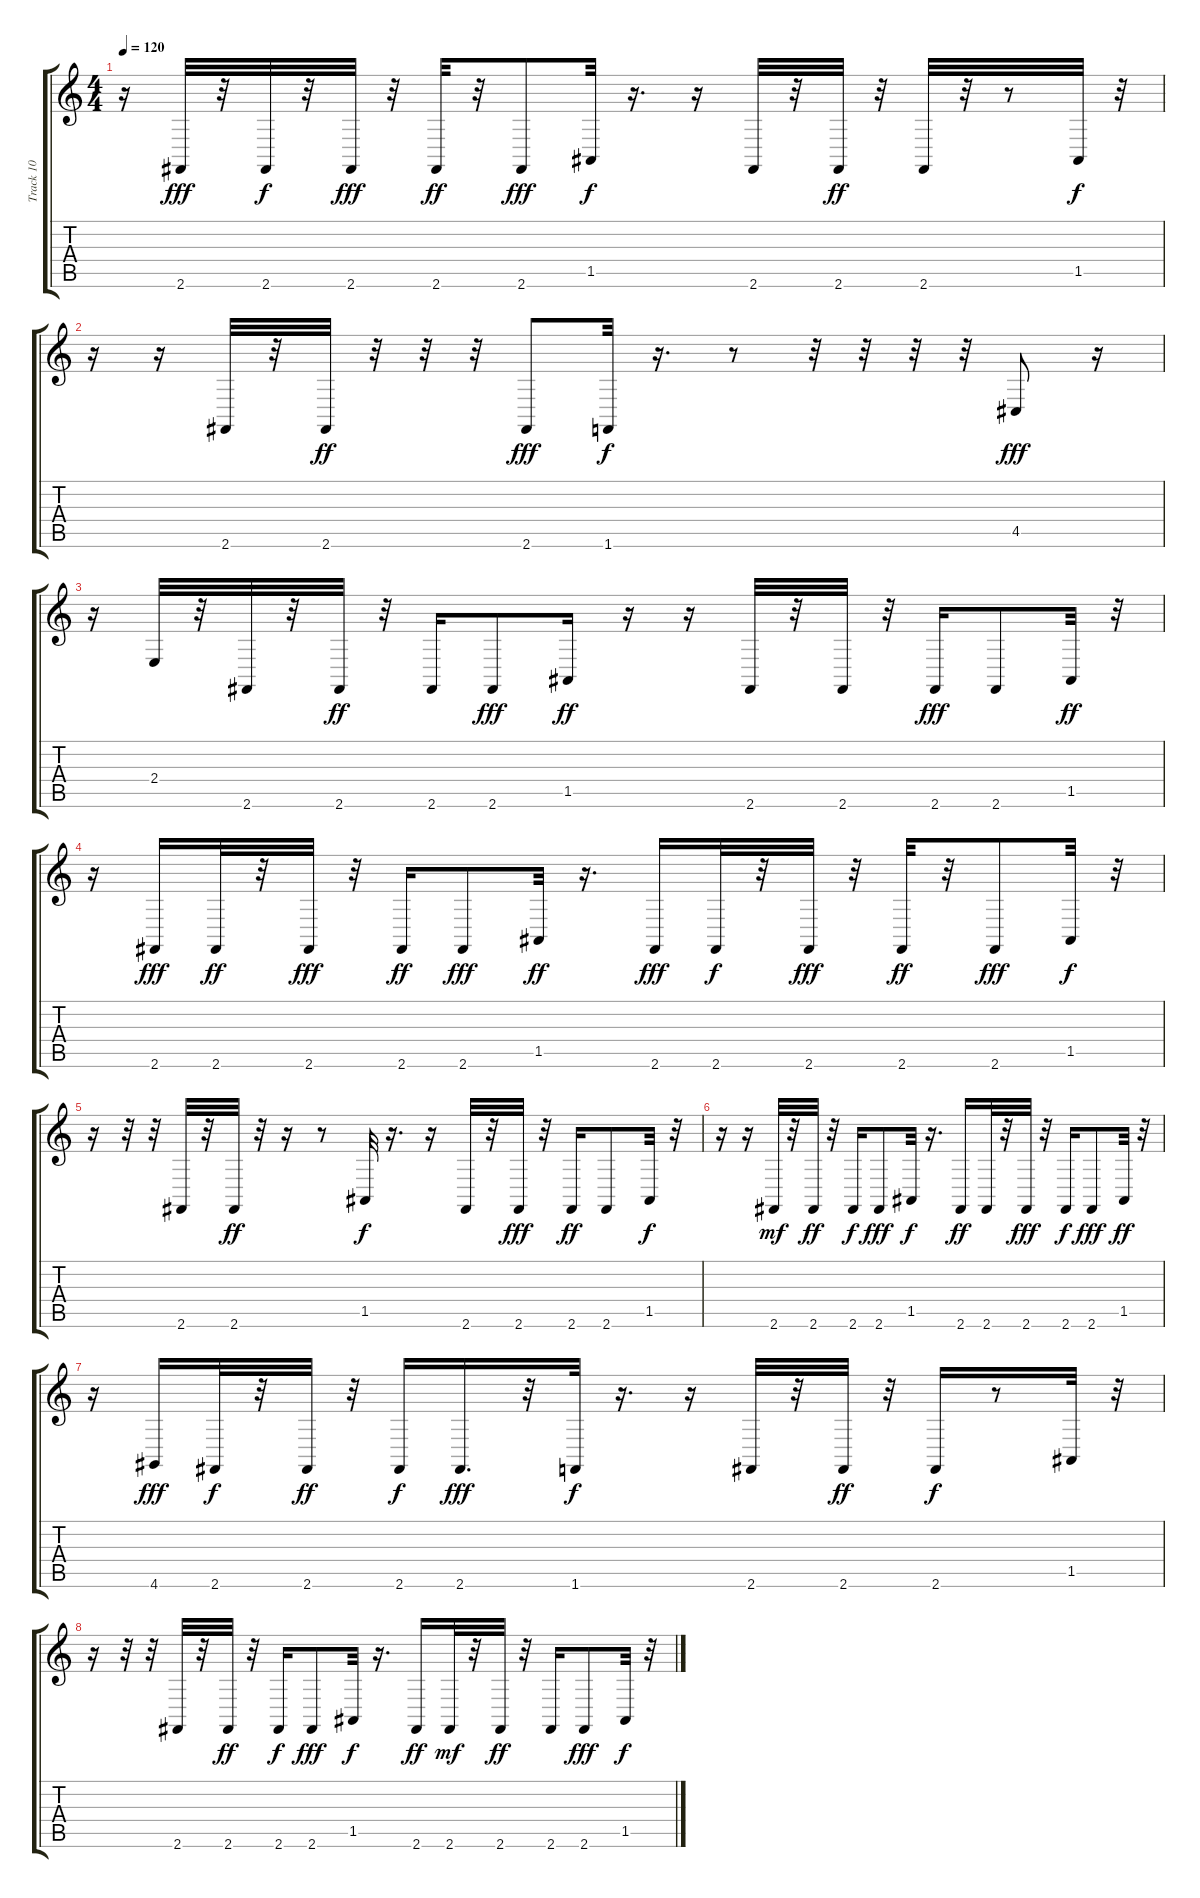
\track ("Track 10" "Track 10") {instrument drawbarorgan}
\staff {score tabs}
\tuning (E4 B3 G3 D3 A2 E2) {hide}
\ts (4 4)
\tempo 120
\clef g2
\ks c
r.16{dy mp} 2.6.32{dy fff} r.32 2.6.32{dy f} r.32 2.6.32{dy fff} r.32 2.6.32{dy ff} r.32 2.6.8{dy fff} 1.5.32{dy f} r.16{d} r.16 2.6.32 r.32 2.6.32{dy ff} r.32 2.6.32 r.32 r.8 1.5.32{dy f} r.32 |
r.16 r.16 2.6.32 r.32 2.6.32{dy ff} r.32 r.32 r.32 2.6.8{dy fff} 1.6.32{dy f} r.16{d} r.8 r.32 r.32 r.32 r.32 4.5.8{dy fff} r.16 |
r.16 2.4.32 r.32 2.6.32 r.32 2.6.32{dy ff} r.32 2.6.16 2.6.8{dy fff} 1.5.16{dy ff} r.16 r.16 2.6.32 r.32 2.6.32 r.32 2.6.16{dy fff} 2.6.8 1.5.32{dy ff} r.32 |
r.16 2.6.16{dy fff} 2.6.32{dy ff} r.32 2.6.32{dy fff} r.32 2.6.16{dy ff} 2.6.8{dy fff} 1.5.32{dy ff} r.16{d} 2.6.16{dy fff} 2.6.32{dy f} r.32 2.6.32{dy fff} r.32 2.6.32{dy ff} r.32 2.6.8{dy fff} 1.5.32{dy f} r.32 |
r.16 r.32 r.32 2.6.32 r.32 2.6.32{dy ff} r.32 r.16 r.8 1.5.32{dy f} r.16{d} r.16 2.6.32 r.32 2.6.32{dy fff} r.32 2.6.16{dy ff} 2.6.8 1.5.32{dy f} r.32 |
r.16 r.16 2.6.32{dy mf} r.32 2.6.32{dy ff} r.32 2.6.16{dy f} 2.6.8{dy fff} 1.5.32{dy f} r.16{d} 2.6.16{dy ff} 2.6.32 r.32 2.6.32{dy fff} r.32 2.6.16{dy f} 2.6.8{dy fff} 1.5.32{dy ff} r.32 |
r.16 4.6.16{dy fff} 2.6.32{dy f} r.32 2.6.32{dy ff} r.32 2.6.16{dy f} 2.6.16{d dy fff} r.32 1.6.32{dy f} r.16{d} r.16 2.6.32 r.32 2.6.32{dy ff} r.32 2.6.16{dy f} r.8 1.5.32 r.32 |
r.16 r.32 r.32 2.6.32 r.32 2.6.32{dy ff} r.32 2.6.16{dy f} 2.6.8{dy fff} 1.5.32{dy f} r.16{d} 2.6.16{dy ff} 2.6.32{dy mf} r.32 2.6.32{dy ff} r.32 2.6.16 2.6.8{dy fff} 1.5.32{dy f} r.32
